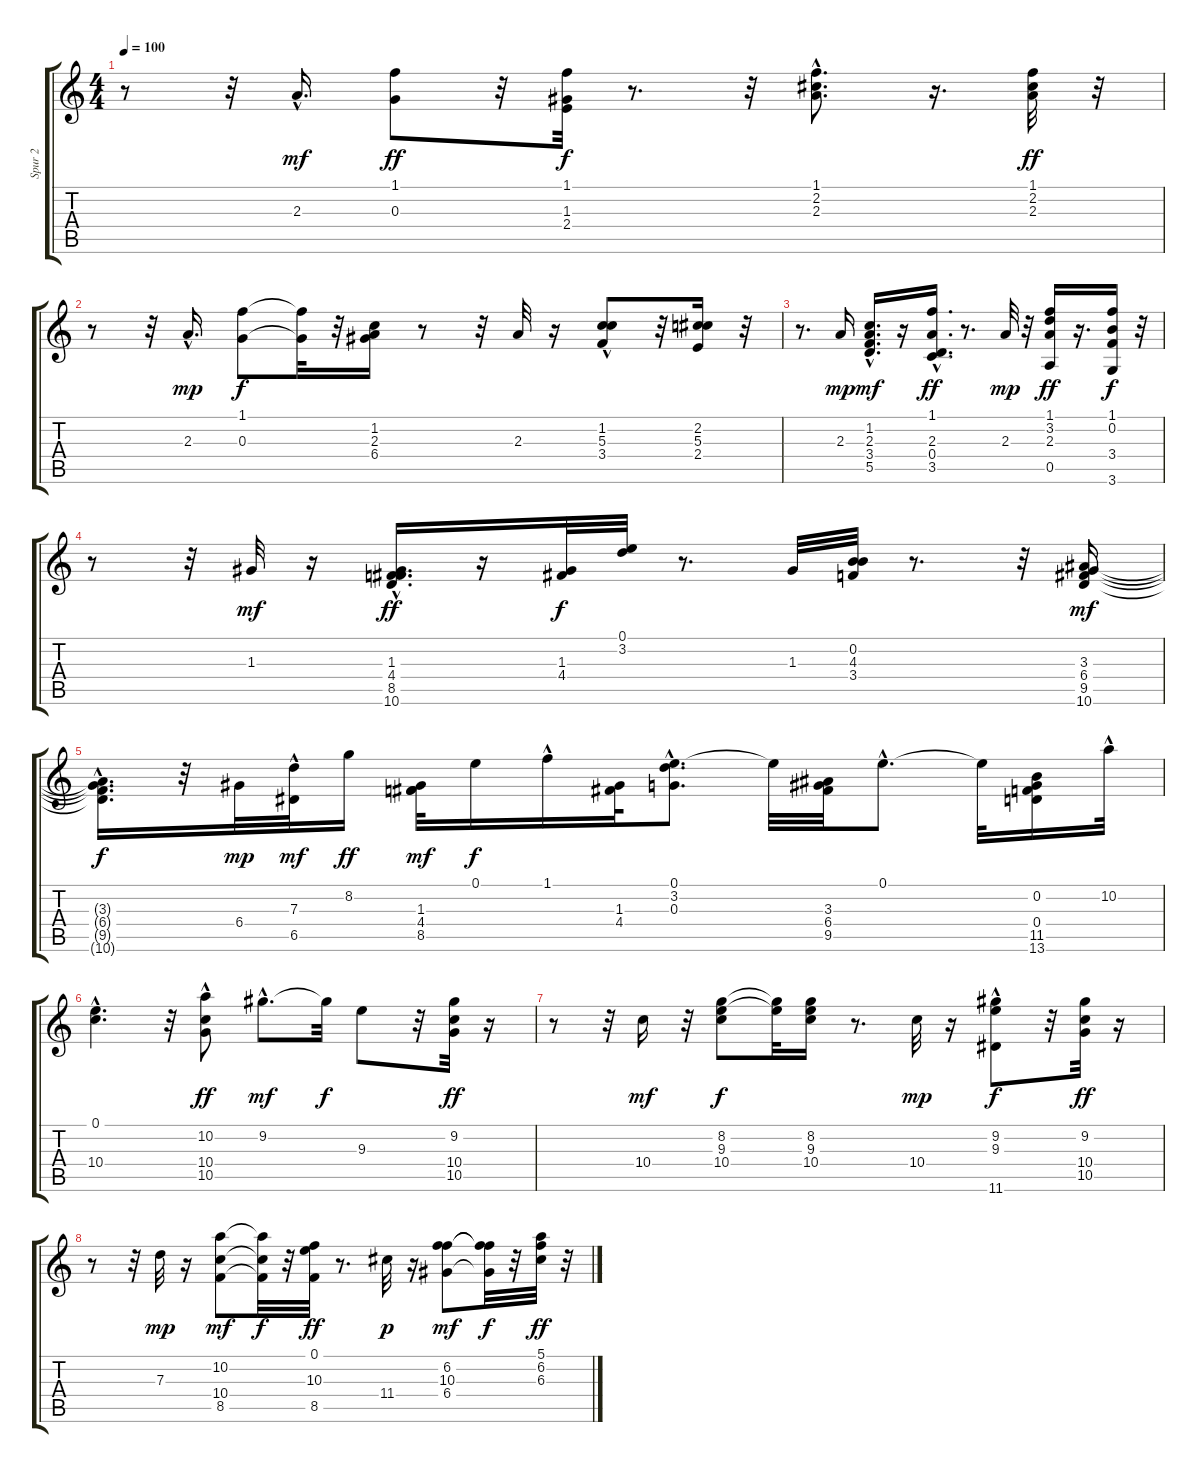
\track ("Spur 2" "Spur 2") {instrument acousticguitarnylon}
\staff {score tabs}
\tuning (E4 B3 G3 D3 A2 E2) {hide}
\ts (4 4)
\tempo 100
\clef g2
\ks c
r.8{dy ff} r.32 2.3{hac}.16{d dy mf} (1.1 0.3).8{dy ff} r.32 (1.1 1.3 2.4).32{dy f} r.8{d} r.32 (1.1{hac} 2.2{hac} 2.3).8{d} r.16{d} (1.1 2.2 2.3).32{dy ff} r.32 |
r.8 r.32 2.3{hac}.16{d dy mp} (1.1 0.3).8{dy f} (1.1{t} 0.3{t}).32 r.32 (1.2 2.3 6.4).16 r.8 r.32 2.3.32 r.16 (1.2{hac} 5.3 3.4{hac}).8 r.32 (2.2 5.3 2.4).16 r.32 |
r.8{d} 2.3.16{dy mp} (1.2{hac} 2.3{hac} 3.4{hac} 5.5{hac}).16{d dy mf} r.16 (1.1{hac} 2.3 0.4 3.5).16{d dy ff} r.8{d} 2.3.32{dy mp} r.32 (1.1 3.2 2.3 0.5).16{dy ff} r.16{d} (1.1 0.2 3.4 3.6).16{dy f} r.32 |
r.8 r.32 1.3.32{dy mf} r.16 (1.3{hac} 4.4{hac} 8.5{hac} 10.6{hac}).16{d dy ff} r.16 (1.3 4.4).32{dy f} (0.1 3.2).32 r.8{d} 1.3.32 (0.2 4.3 3.4).32 r.8{d} r.32 (3.3 6.4 9.5 10.6).16{dy mf} |
(3.3{t} 6.4{hac t} 9.5{t} 10.6{t}).16{d dy f} r.32 6.4.32{dy mp} (7.3{hac} 6.5).32{dy mf} 8.2.16{dy ff} (1.3 4.4 8.5).32{dy mf} 0.1.16{dy f} 1.1{hac}.16 (1.3 4.4).32 (0.1{hac} 3.2 0.3).8{d} 0.1{t}.32 (3.3 6.4 9.5).32 0.1{hac}.8{d} 0.1{t}.32 (0.2 0.4 11.5 13.6).16 10.2{hac}.32 |
(0.1 10.4{hac}).4{d} r.32 (10.2 10.4 10.5{hac}).8{dy ff} 9.2{hac}.8{d dy mf} 9.2{t}.32{dy f} 9.3.8 r.32 (9.2 10.4 10.5).32{dy ff} r.16 |
r.8 r.32 10.4.16{dy mf} r.32 (8.2 9.3 10.4).8{dy f} (8.2{t} 9.3{t}).32 (8.2 9.3 10.4).16 r.8{d} 10.4.32{dy mp} r.16 (9.2 9.3{hac} 11.6).8{dy f} r.32 (9.2 10.4 10.5).32{dy ff} r.16 |
r.8 r.32 7.3.32{dy mp} r.16 (10.2 10.4 8.5).8{dy mf} (10.2{t} 10.4{t} 8.5{t}).32{dy f} r.32 (0.1 10.3 8.5).32{dy ff} r.8{d} 11.4.32{dy p} r.16 (6.2 10.3 6.4).8{dy mf} (6.2{t} 10.3{t} 6.4{t}).32{dy f} r.32 (5.1 6.2 6.3).32{dy ff} r.32
